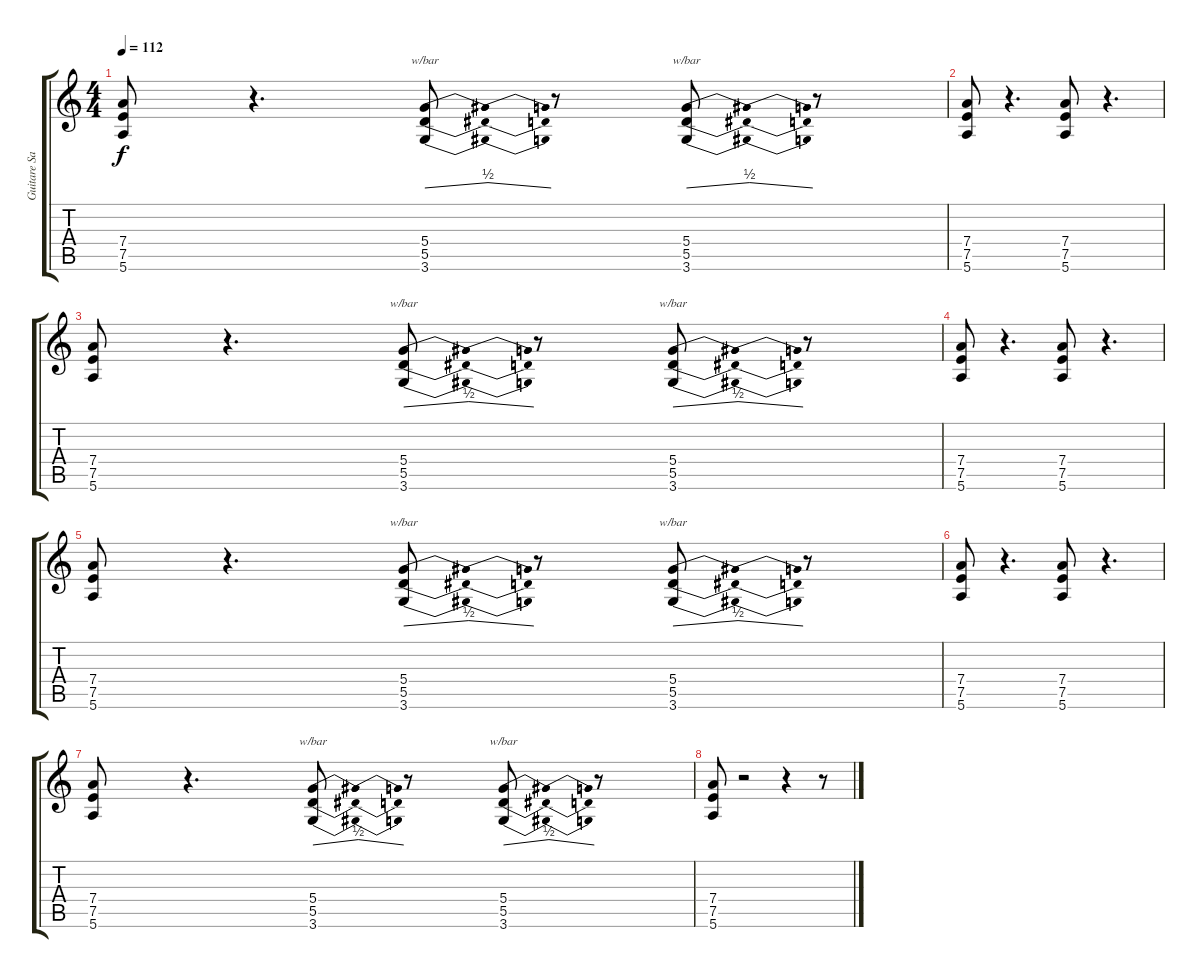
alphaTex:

\track ("Guitare Saturé" "Guitare Sa") {instrument distortionguitar}
\staff {score tabs}
\tuning (E4 B3 G3 D3 A2 E2) {hide}
\ts (4 4)
\tempo 112
\clef g2
\ks c
(7.4 7.5 5.6).8{dy f} r.4{d} (5.4 5.5 3.6).8{tbe (dip default 0 0 30 2 60 0)} r.8 (5.4 5.5 3.6).8{tbe (dip default 0 0 30 2 60 0)} r.8 |
(7.4 7.5 5.6).8 r.4{d} (7.4 7.5 5.6).8 r.4{d} |
(7.4 7.5 5.6).8 r.4{d} (5.4 5.5 3.6).8{tbe (dip default 0 0 30 2 60 0)} r.8 (5.4 5.5 3.6).8{tbe (dip default 0 0 30 2 60 0)} r.8 |
(7.4 7.5 5.6).8 r.4{d} (7.4 7.5 5.6).8 r.4{d} |
(7.4 7.5 5.6).8 r.4{d} (5.4 5.5 3.6).8{tbe (dip default 0 0 30 2 60 0)} r.8 (5.4 5.5 3.6).8{tbe (dip default 0 0 30 2 60 0)} r.8 |
(7.4 7.5 5.6).8 r.4{d} (7.4 7.5 5.6).8 r.4{d} |
(7.4 7.5 5.6).8 r.4{d} (5.4 5.5 3.6).8{tbe (dip default 0 0 30 2 60 0)} r.8 (5.4 5.5 3.6).8{tbe (dip default 0 0 30 2 60 0)} r.8 |
(7.4 7.5 5.6).8 r.2 r.4 r.8
